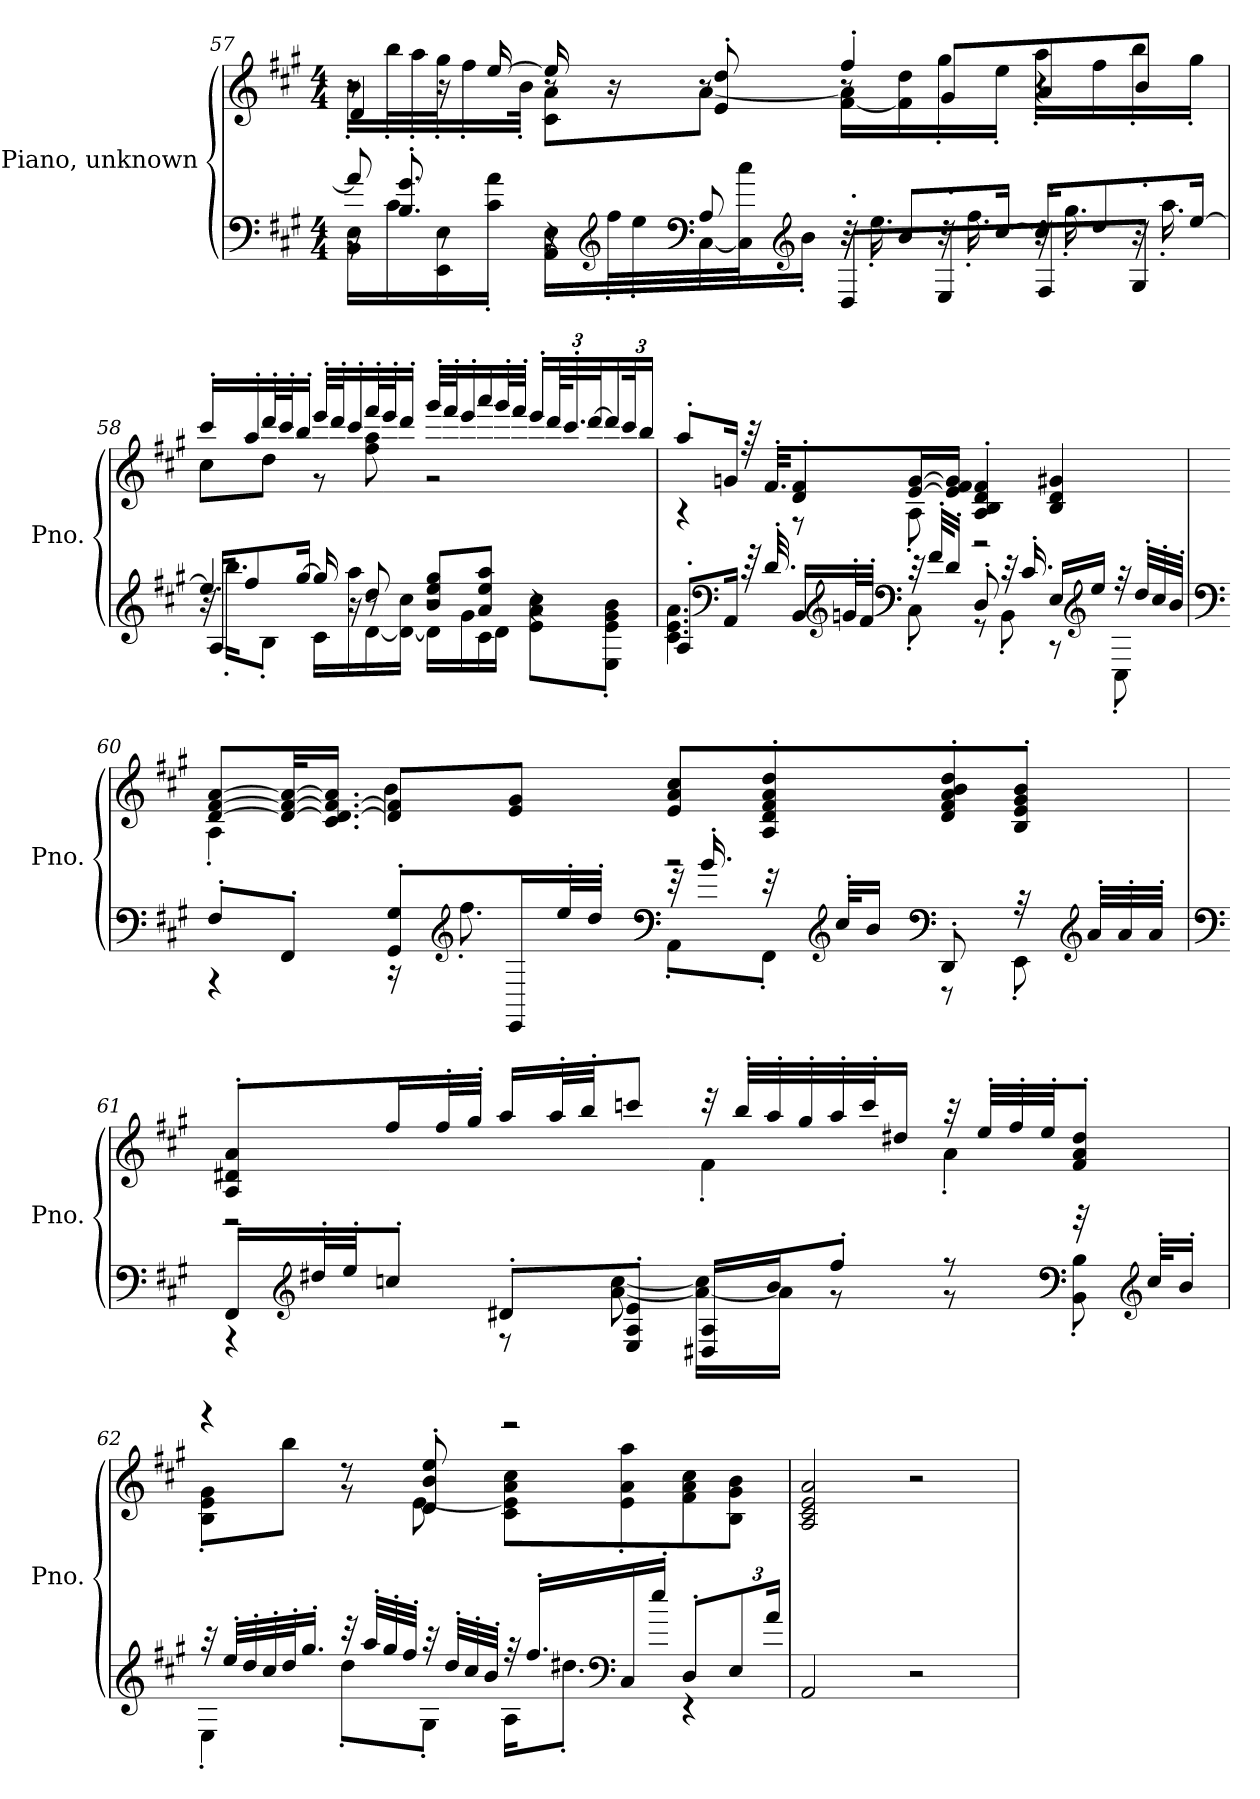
**kern	**kern
*part1	*part1
*staff2	*staff1
*I"Piano, unknown	*
*I'Pno.	*
!!LO:LB:g=z
*clefF4	*clefG2
*k[f#c#g#]	*k[f#c#g#]
*M4/4	*M4/4
=57	=57
*^	*^
*	*^	*	*^
8a/]	16BB\ 16E\LL	16r	8r	16b'\LL	4d/
.	16c#\	8.B/' 8.g#/'	.	32bb'\L	.
.	.	.	.	32aa'\	.
8r	16EE\ 16E\	.	16r	32gg#'\J	.
.	.	.	.	16ff#'\	.
.	16c#\' 16a\'JJ	.	[16ee/	.	.
.	.	.	.	32b'\JJk	.
4r	16AA\ 16E\LL	8r	16ee/]	8c#\ 8a\L	8r
*clefG2	*	*	*	*	*
.	32ff#'\L	.	16r	.	.
.	32ee'\	.	.	.	.
*clefF4	*	*	*	*	*
.	[32C#\	8A/	8r	[8a\J	8e/' 8dd/'
.	32C#\] 32cc#\J	.	.	.	.
*clefG2	*	*	*	*	*
.	16b'\JJ	.	.	.	.
16r	32r	8D'/L	4ff#'/	[16f#\ 16a\]LL	8r
.	16.ee'\	.	.	.	.
8b/L	.	.	.	16f#\] 16dd\	.
.	32r	8E'/	.	16gg#'\	8g#/L
.	16.ff#'\	.	.	.	.
[16cc#/Jk	.	.	.	16ee'\JJ	.
16cc#/KL]	32r	8F#'/	4r	16aa'\LL	8a/
.	16.gg#'\	.	.	.	.
8dd/	.	.	.	16ff#\	.
.	32r	8G#'/J	.	16bb'\	8b/J
.	16.aa'\	.	.	.	.
[16ee/Jk	.	.	.	16gg#'\JJ	.
*	*	*	*	*v	*v
!!LO:LB:g=z
=58	=58	=58	=58	=58
4.ee/]	32r	16A/KL	16ccc#'/LL	8cc#\L
.	16.bb'\KL	.	.	.
.	.	8ff#/	16aa'/	.
.	8B'\J	.	32ddd'/L	8dd\J
.	.	.	32ccc#'/J	.
.	.	[16gg#/Jk	16bb'/JJ	.
.	16c#\LL	16gg#/]	32eee'/LLL	8r
.	.	.	32ddd'/J	.
.	16aa\	16r	16ccc#'/	.
8dd/	[16d\	8r	32fff#'/L	8ff#\ 8aa\
.	.	.	32eee'/J	.
.	16d\_ 16cc#\JJ	.	16ddd'/JJ	.
8b/ 8ee/ 8gg#/L	16d\LL]	2r	32ggg#'/LLL	2r
.	.	.	32fff#'/J	.
.	16g#\	.	16eee'/	.
8a/ 8ee/ 8aa/J	16c#\	.	16aaa/	.
.	16d\JJ	.	32ggg#'/L	.
.	.	.	32fff#'/JJJ	.
4r	8e\ 8a\ 8cc#\L	.	16eee'/LL	.
*	*	*	*Xbrackettup	*
.	.	.	96ddd/KL	.
.	.	.	48.ccc#'/	.
.	.	.	[48ddd/J	.
.	8E\' 8e\' 8g#\' 8b\'J	.	16ddd/]	.
.	.	.	48ccc#/K	.
.	.	.	24bb/JJ	.
*	*v	*v	*	*
!!LO:LB:g=z	!!
=59	=59	=59	=59
8A'/L	4.c#\ 4.e\ 4.a\	8aa'/L	4r
*clefF4	*	*	*
16AA/Jk	.	16gn/Jk	.
64r	.	64r	.
32.d'/	.	32.f#'/KKL	.
16BB/LL	.	8d/' 8f#/'	8r
*clefG2	*	*	*
32gn'/L	.	.	.
32f#'/JJJ	.	.	.
*clefF4	*	*	*
32r	8C#'\	[16e/ [16g/L	8A'\
32f#'/KLL	.	.	.
16d'/JJ	.	16e/] 16f#/ 16g/]JJ	.
8D'/	8r	4A/' 4B/' 4d/' 4f#/'	2r
32r	8BB'\	.	.
16.c#'/	.	.	.
16E/LL	8r	4B/ 4d/ 4g#X/	.
*clefG2	*	*	*
16ee/JJ	.	.	.
32r	8C#'\	.	.
32dd'/LLL	.	.	.
32cc#'/	.	.	.
32b'/JJJ	.	.	.
!!LO:LB:g=z	!!
=60	=60	=60	=60
*clefF4	*	*	*
8F#'/L	4r	[8d/ [8f#/ [8a/L	4A'\
8FF#'/J	.	32d/_ 32f#/_ 32a/_KL	.
.	.	16.c#/ 16.d/_ 16.f#/_ 16.a/]JJ	.
8GG#/' 8G#/'L	16r	8d/] 8f#/]L	4b\
*clefG2	*	*	*
.	8.ff#'\	.	.
16EE/L	.	8e/ 8g#/J	.
32ee'/L	.	.	.
32dd'/JJJ	.	.	.
*clefF4	*	*	*
32r	8AA'\L	8e/ 8a/ 8cc#/L	2r
16.b'/	.	.	.
32r	8FF#'\J	8A/' 8d/' 8f#/' 8a/' 8dd/'	.
*clefG2	*	*	*
32cc#'/KLL	.	.	.
16b/JJ	.	.	.
*clefF4	*	*	*
8DD'/	8r	8d/' 8f#/' 8a/' 8b/' 8dd/'	.
32r	8EE'\	8B/' 8e/' 8g#/' 8b/'J	.
*clefG2	*	*	*
32a'/LLL	.	.	.
32a'/	.	.	.
32a'/JJJ	.	.	.
!!LO:PB:g=z	!!
=61	=61	=61	=61
*clefF4	*	*	*
16FF#/LL	4r	8A/' 8d#X/' 8a/'L	2r
*clefG2	*	*	*
32dd#X'/L	.	.	.
32ee'/JJ	.	.	.
8ccn'/J	.	16ff#/L	.
.	.	32ff#'/L	.
.	.	32gg#'/JJJ	.
8d#X'/L	8r	16aa/LL	.
.	.	32aa'/L	.
.	.	32bb'/JJ	.
8E/' 8A/' 8e/'J	[8a\ [8cc\	8cccn/J	.
16D#X/ 16A/LL	16a\_ 16cc\]LL	32r	4f#'\
.	.	32bb'/LLL	.
16b/J	16a\JJ]	32aa'/	.
.	.	32gg#'/	.
8ff#'/J	8r	32aa'/	.
.	.	32ccc'/J	.
.	.	16dd#X/JJ	.
8r	8r	32r	4a'\
.	.	32ee'/LLL	.
.	.	32ff#'/	.
.	.	32ee'/JJ	.
*clefF4	*	*	*
32r	8BB\' 8B\'	8f#/' 8a/' 8dd#/'J	.
*clefG2	*	*	*
32cc'/KLL	.	.	.
16b'/JJ	.	.	.
!!LO:LB:g=z	!!
=62	=62	=62	=62
32r	4E'\	4r	8B\' 8e\' 8g#\'L
32ee'/LLL	.	.	.
32dd'/	.	.	.
32cc#'/	.	.	.
32dd'/J	.	.	8bb\J
16.gg#'/JJ	.	.	.
32r	8dd'\L	8r	8r
32aa'/LLL	.	.	.
32gg#'/	.	.	.
32ff#'/JJJ	.	.	.
32r	8G#'\J	8d/' 8b/' 8ee/'	[8e\
32dd'/LLL	.	.	.
32cc#'/	.	.	.
32b'/JJJ	.	.	.
32r	16A\KL	2r	8c#\ 8e\] 8a\ 8cc#\L
16.ff#'/LL	.	.	.
.	8.dd#X'\J	.	.
*clefF4	*	*	*
16C#/	.	.	8e\' 8a\' 8aa\'
16ee'/JJ	.	.	.
8D'/L	4r	.	8f#\ 8a\ 8cc#\
*Xbrackettup	*	*	*
12E/	.	.	8B\ 8g#\ 8b\J
24a/Jk	.	.	.
*v	*v	*	*
*	*v	*v
=63	=63
2AA/	2A/ 2c#/ 2e/ 2a/
2r	2r
=	=
*-	*-
